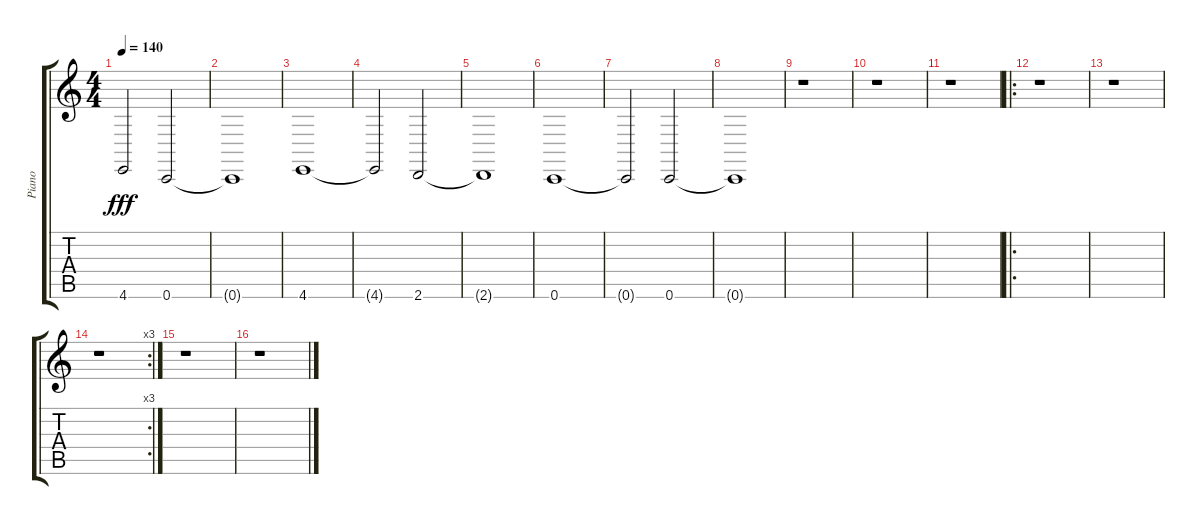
\track ("Piano" "Piano") {instrument electricgrandpiano}
\staff {score tabs}
\tuning (E4 B3 G3 D3 A2 C2) {hide}
\ts (4 4)
\tempo 140
\clef g2
\ks c
4.6{t}.2{dy fff} 0.6.2 |
0.6{t}.1 |
4.6.1 |
4.6{t}.2 2.6.2 |
2.6{t}.1 |
0.6.1 |
0.6{t}.2 0.6.2 |
0.6{t}.1 |
r.1 |
r.1 |
r.1 |
\ro
r.1 |
r.1 |
\rc 3
r.1 |
r.1 |
r.1
